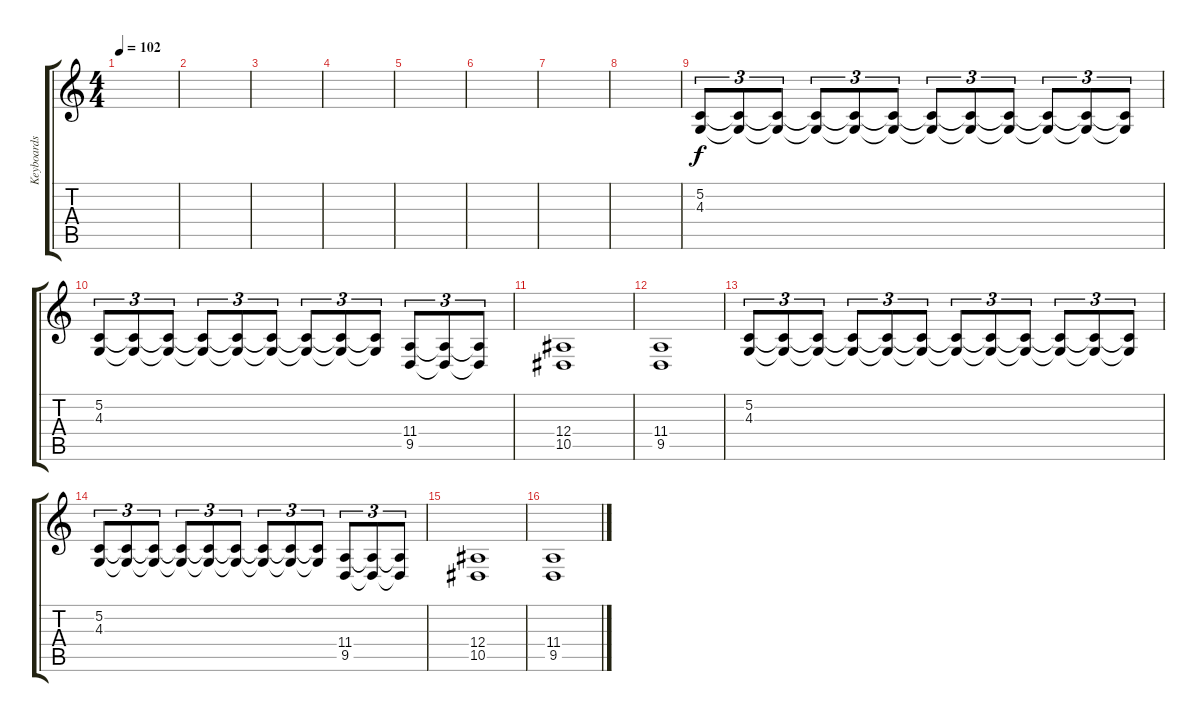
\track ("Keyboards" "Keyboards") {instrument stringensemble1}
\staff {score tabs}
\tuning (C4 G3 Eb3 Bb2 F2 C2) {hide}
\ts (4 4)
\tempo 102
\clef g2
\ks c
|
|
|
|
|
|
|
|
(5.2 4.3).8{tu (3 2)} (5.2{t} 4.3{t}).8{tu (3 2)} (5.2{t} 4.3{t}).8{tu (3 2)} (5.2{t} 4.3{t}).8{tu (3 2)} (5.2{t} 4.3{t}).8{tu (3 2)} (5.2{t} 4.3{t}).8{tu (3 2)} (5.2{t} 4.3{t}).8{tu (3 2)} (5.2{t} 4.3{t}).8{tu (3 2)} (5.2{t} 4.3{t}).8{tu (3 2)} (5.2{t} 4.3{t}).8{tu (3 2)} (5.2{t} 4.3{t}).8{tu (3 2)} (5.2{t} 4.3{t}).8{tu (3 2)} |
(5.2 4.3).8{tu (3 2)} (5.2{t} 4.3{t}).8{tu (3 2)} (5.2{t} 4.3{t}).8{tu (3 2)} (5.2{t} 4.3{t}).8{tu (3 2)} (5.2{t} 4.3{t}).8{tu (3 2)} (5.2{t} 4.3{t}).8{tu (3 2)} (5.2{t} 4.3{t}).8{tu (3 2)} (5.2{t} 4.3{t}).8{tu (3 2)} (5.2{t} 4.3{t}).8{tu (3 2)} (11.4 9.5).8{tu (3 2)} (11.4{t} 9.5{t}).8{tu (3 2)} (11.4{t} 9.5{t}).8{tu (3 2)} |
(12.4 10.5).1 |
(11.4 9.5).1 |
(5.2 4.3).8{tu (3 2)} (5.2{t} 4.3{t}).8{tu (3 2)} (5.2{t} 4.3{t}).8{tu (3 2)} (5.2{t} 4.3{t}).8{tu (3 2)} (5.2{t} 4.3{t}).8{tu (3 2)} (5.2{t} 4.3{t}).8{tu (3 2)} (5.2{t} 4.3{t}).8{tu (3 2)} (5.2{t} 4.3{t}).8{tu (3 2)} (5.2{t} 4.3{t}).8{tu (3 2)} (5.2{t} 4.3{t}).8{tu (3 2)} (5.2{t} 4.3{t}).8{tu (3 2)} (5.2{t} 4.3{t}).8{tu (3 2)} |
(5.2 4.3).8{tu (3 2)} (5.2{t} 4.3{t}).8{tu (3 2)} (5.2{t} 4.3{t}).8{tu (3 2)} (5.2{t} 4.3{t}).8{tu (3 2)} (5.2{t} 4.3{t}).8{tu (3 2)} (5.2{t} 4.3{t}).8{tu (3 2)} (5.2{t} 4.3{t}).8{tu (3 2)} (5.2{t} 4.3{t}).8{tu (3 2)} (5.2{t} 4.3{t}).8{tu (3 2)} (11.4 9.5).8{tu (3 2)} (11.4{t} 9.5{t}).8{tu (3 2)} (11.4{t} 9.5{t}).8{tu (3 2)} |
(12.4 10.5).1 |
(11.4 9.5).1
